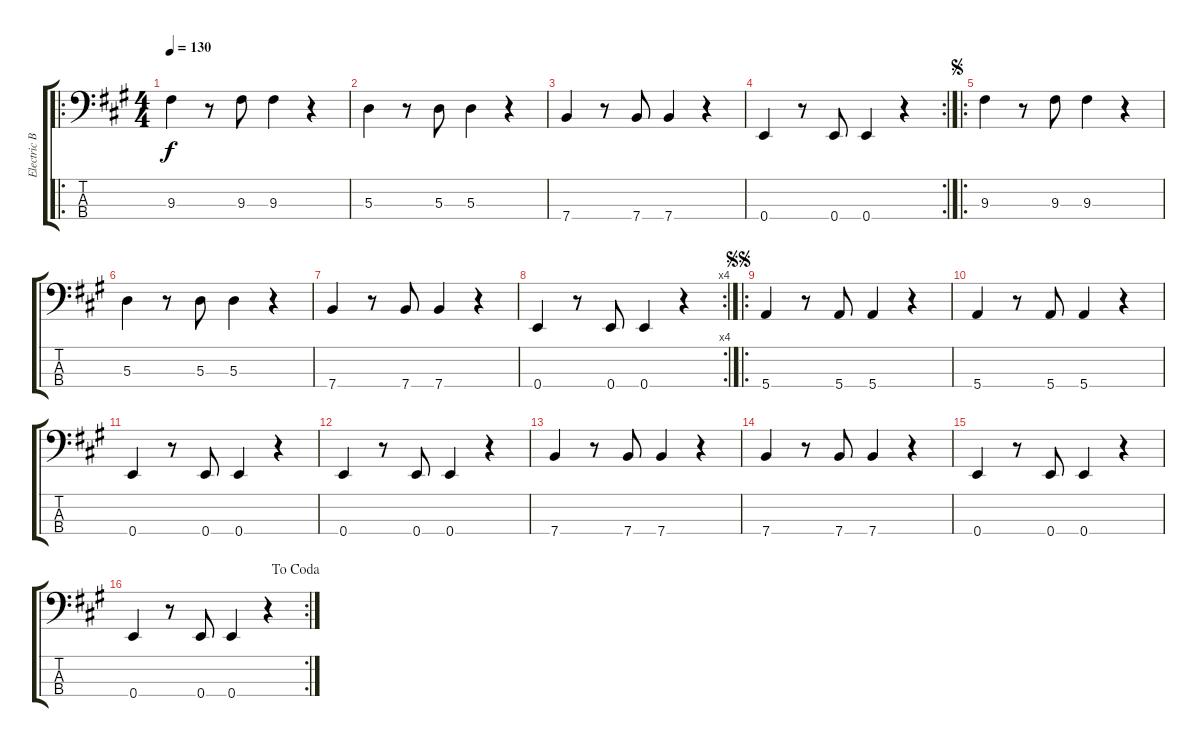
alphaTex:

\track ("Electric Bass" "Electric B") {instrument electricbasspick}
\staff {score tabs}
\tuning (G2 D2 A1 E1) {hide}
\ro
\ts (4 4)
\tempo 130
\clef f4
\ks a
9.3.4{dy f instrument electricbasspick} r.8 9.3.8 9.3.4 r.4 |
5.3.4 r.8 5.3.8 5.3.4 r.4 |
7.4.4 r.8 7.4.8 7.4.4 r.4 |
\rc 2
0.4.4 r.8 0.4.8 0.4.4 r.4 |
\ro
\jump segno
9.3.4 r.8 9.3.8 9.3.4 r.4 |
5.3.4 r.8 5.3.8 5.3.4 r.4 |
7.4.4 r.8 7.4.8 7.4.4 r.4 |
\rc 4
0.4.4 r.8 0.4.8 0.4.4 r.4 |
\ro
\jump segnosegno
5.4.4 r.8 5.4.8 5.4.4 r.4 |
5.4.4 r.8 5.4.8 5.4.4 r.4 |
0.4.4 r.8 0.4.8 0.4.4 r.4 |
0.4.4 r.8 0.4.8 0.4.4 r.4 |
7.4.4 r.8 7.4.8 7.4.4 r.4 |
7.4.4 r.8 7.4.8 7.4.4 r.4 |
0.4.4 r.8 0.4.8 0.4.4 r.4 |
\rc 2
\jump dacoda
0.4.4 r.8 0.4.8 0.4.4 r.4
